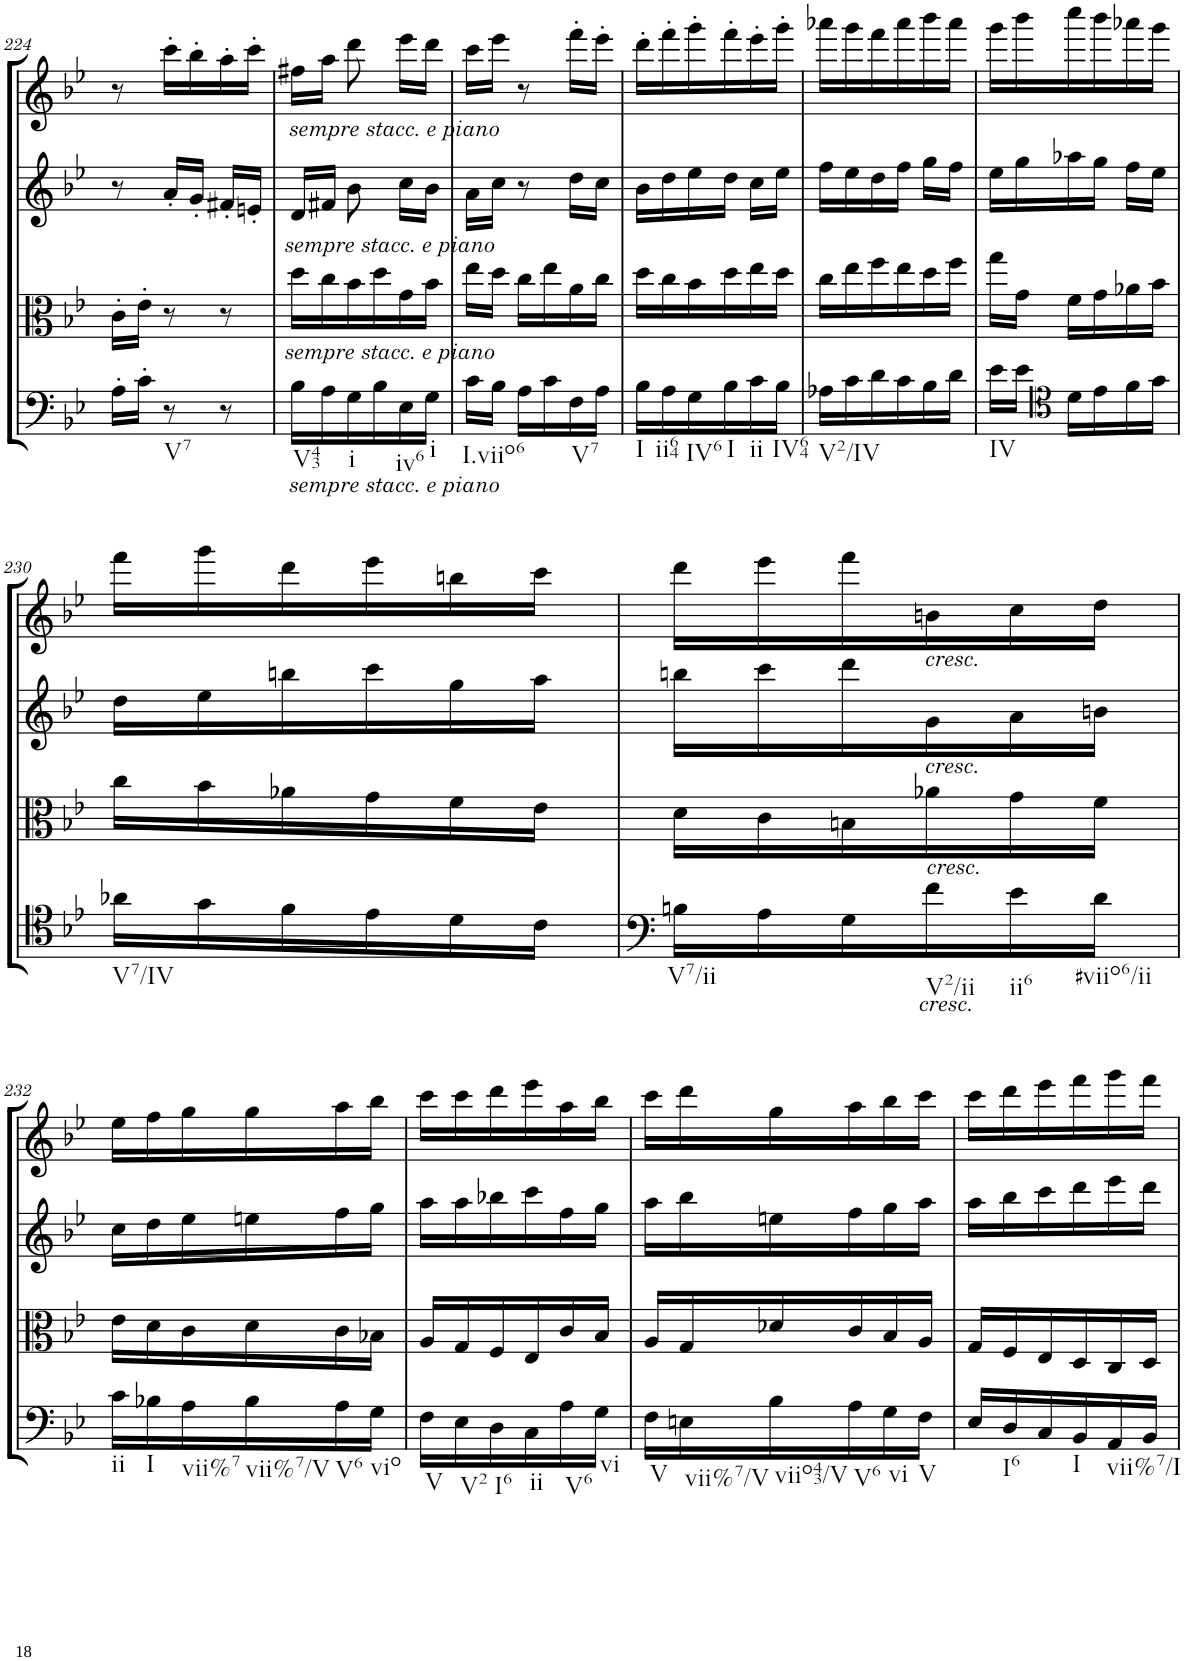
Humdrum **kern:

**kern	**kern	**kern	**kern
*part4	*part3	*part2	*part1
*staff4	*staff3	*staff2	*staff1
*I"Cello	*I"Viola	*I"2nd Violin	*I"1st Violin
*	*I'Vla	*I'Vln	*I'Vln
!!LO:PB:g=z
*clefC4	*clefC3	*clefG2	*clefG2
*k[b-e-]	*k[b-e-]	*k[b-e-]	*k[b-e-]
*B-:	*B-:	*B-:	*B-:
*M3/8	*M3/8	*M3/8	*M3/8
=224	=224	=224	=224
16A'\LL	16c'\LL	8r	8r
16c'\JJ	16e-'\JJ	.	.
!LO:TX:b:t=V7	!	!	!
8r	8r	16a'/LL	16ccc'\LL
.	.	16g'/JJ	16bb-'\
8r	8r	16f#X'/LL	16aa'\
.	.	16en'/JJ	16ccc'\JJ
=225	=225	=225	=225
!	!	!	!LO:TX:b:i:t=sempre stacc. e piano
!	!	!LO:TX:b:i:t=sempre stacc. e piano	!
!	!LO:TX:b:i:t=sempre stacc. e piano	!	!
!LO:TX:b:i:t=sempre stacc. e piano	!	!	!
!LO:TX:b:t=V43	!	!	!
16B-\LL	16dd\LL	16d/LL	16ff#X\LL
16A\	16cc\	16f#X/JJ	16aa\JJ
!LO:TX:b:t=i	!	!	!
16G\	16b-\	8b-\	8ddd\
16B-\	16dd\	.	.
!LO:TX:b:t=iv6	!	!	!
16E-\	16g\	16cc\LL	16eee-\LL
!LO:TX:b:t=i	!	!	!
16G\JJ	16b-\JJ	16b-\JJ	16ddd\JJ
=226	=226	=226	=226
!LO:TX:b:t=I.viio6	!	!	!
16c\LL	16ee-\LL	16a\LL	16ccc\LL
16B-\JJ	16dd\JJ	16cc\JJ	16eee-\JJ
16A\LL	16cc\LL	8r	8r
16c\	16ee-\	.	.
!LO:TX:b:t=V7	!	!	!
16F\	16a\	16dd\LL	16fff'\LL
16A\JJ	16cc\JJ	16cc\JJ	16eee-'\JJ
=227	=227	=227	=227
!LO:TX:b:t=I	!	!	!
16B-\LL	16dd\LL	16b-\LL	16ddd'\LL
!LO:TX:b:t=ii64	!	!	!
16A\	16cc\	16dd\	16fff'\
!LO:TX:b:t=IV6	!	!	!
16G\	16b-\	16ee-\	16ggg'\
!LO:TX:b:t=I	!	!	!
16B-\	16dd\	16dd\JJ	16fff'\
!LO:TX:b:t=ii	!	!	!
16c\	16ee-\	16cc\LL	16eee-'\
!LO:TX:b:t=IV64	!	!	!
16B-\JJ	16dd\JJ	16ee-\JJ	16ggg'\JJ
=228	=228	=228	=228
!LO:TX:b:t=V2/IV	!	!	!
16A-X\LL	16cc\LL	16ff\LL	16aaa-X\LL
16c\	16ee-\	16ee-\	16ggg\
16d\	16ff\	16dd\	16fff\
16c\	16ee-\	16ff\JJ	16aaa-\
16B-\	16dd\	16gg\LL	16bbb-\
16d\JJ	16ff\JJ	16ff\JJ	16aaa-\JJ
=229	=229	=229	=229
!LO:TX:b:t=IV	!	!	!
16e-\LL	16gg\LL	16ee-\LL	16ggg\LL
16e-\JJ	16g\JJ	16gg\	16bbb-\
*clefC4	*	*	*
16d\LL	16f\LL	16aa-X\	16cccc\
16e-\	16g\	16gg\JJ	16bbb-\
16f\	16a-X\	16ff\LL	16aaa-X\
16g\JJ	16b-\JJ	16ee-\JJ	16ggg\JJ
!!LO:LB:g=z
=230	=230	=230	=230
!LO:TX:b:t=V7/IV	!	!	!
16a-X\LL	16cc\LL	16dd\LL	16fff\LL
16g\	16b-\	16ee-\	16ggg\
16f\	16a-X\	16bbn\	16ddd\
16e-\	16g\	16ccc\	16eee-\
16d\	16f\	16gg\	16bbn\
16c\JJ	16e-\JJ	16aa\JJ	16ccc\JJ
=231	=231	=231	=231
!LO:TX:b:t=V7/ii	!	!	!
16Bn\LL	16d\LL	16bbn\LL	16ddd\LL
16A\	16c\	16ccc\	16eee-\
16G\	16Bn\	16ddd\	16fff\
!	!	!	!LO:TX:b:i:t=cresc.
!	!	!LO:TX:b:i:t=cresc.	!
!	!LO:TX:b:i:t=cresc.	!	!
!LO:TX:b:i:t=cresc.	!	!	!
!LO:TX:b:t=V2/ii	!	!	!
16f\	16a-X\	16g\	16bn\
!LO:TX:b:t=ii6	!	!	!
16e-\	16g\	16a\	16cc\
!LO:TX:b:t=#viio6/ii	!	!	!
16d\JJ	16f\JJ	16bn\JJ	16dd\JJ
!!LO:LB:g=z
=232	=232	=232	=232
!LO:TX:b:t=ii	!	!	!
16c\LL	16e-\LL	16cc\LL	16ee-\LL
!LO:TX:b:t=I	!	!	!
16B-X\	16d\	16dd\	16ff\
!LO:TX:b:t=vii%7	!	!	!
16A\	16c\	16ee-\	16gg\
!LO:TX:b:t=vii%7/V	!	!	!
16B-\	16d\	16een\	16gg\
!LO:TX:b:t=V6	!	!	!
16A\	16c\	16ff\	16aa\
!LO:TX:b:t=vio	!	!	!
16G\JJ	16B-X\JJ	16gg\JJ	16bb-\JJ
=233	=233	=233	=233
!LO:TX:b:t=V	!	!	!
16F\LL	16A/LL	16aa\LL	16ccc\LL
!LO:TX:b:t=V2	!	!	!
16E-\	16G/	16aa\	16ccc\
!LO:TX:b:t=I6	!	!	!
16D\	16F/	16bb-X\	16ddd\
!LO:TX:b:t=ii	!	!	!
16C\	16E-/	16ccc\	16eee-\
!LO:TX:b:t=V6	!	!	!
16A\	16c/	16ff\	16aa\
!LO:TX:b:t=vi	!	!	!
16G\JJ	16B-/JJ	16gg\JJ	16bb-\JJ
=234	=234	=234	=234
!LO:TX:b:t=V	!	!	!
16F\LL	16A/LL	16aa\LL	16ccc\LL
!LO:TX:b:t=vii%7/V	!	!	!
16En\	16G/	16bb-\	16ddd\
!LO:TX:b:t=viio43/V	!	!	!
16B-\	16d-X/	16een\	16gg\
!LO:TX:b:t=V6	!	!	!
16A\	16c/	16ff\	16aa\
!LO:TX:b:t=vi	!	!	!
16G\	16B-/	16gg\	16bb-\
!LO:TX:b:t=V	!	!	!
16F\JJ	16A/JJ	16aa\JJ	16ccc\JJ
=235	=235	=235	=235
16E-/LL	16G/LL	16aa\LL	16ccc\LL
!LO:TX:b:t=I6	!	!	!
16D/	16F/	16bb-\	16ddd\
16C/	16E-/	16ccc\	16eee-\
!LO:TX:b:t=I	!	!	!
16BB-/	16D/	16ddd\	16fff\
!LO:TX:b:t=vii%7/I	!	!	!
16AA/	16C/	16eee-\	16ggg\
16BB-/JJ	16D/JJ	16ddd\JJ	16fff\JJ
=	=	=	=
*-	*-	*-	*-
